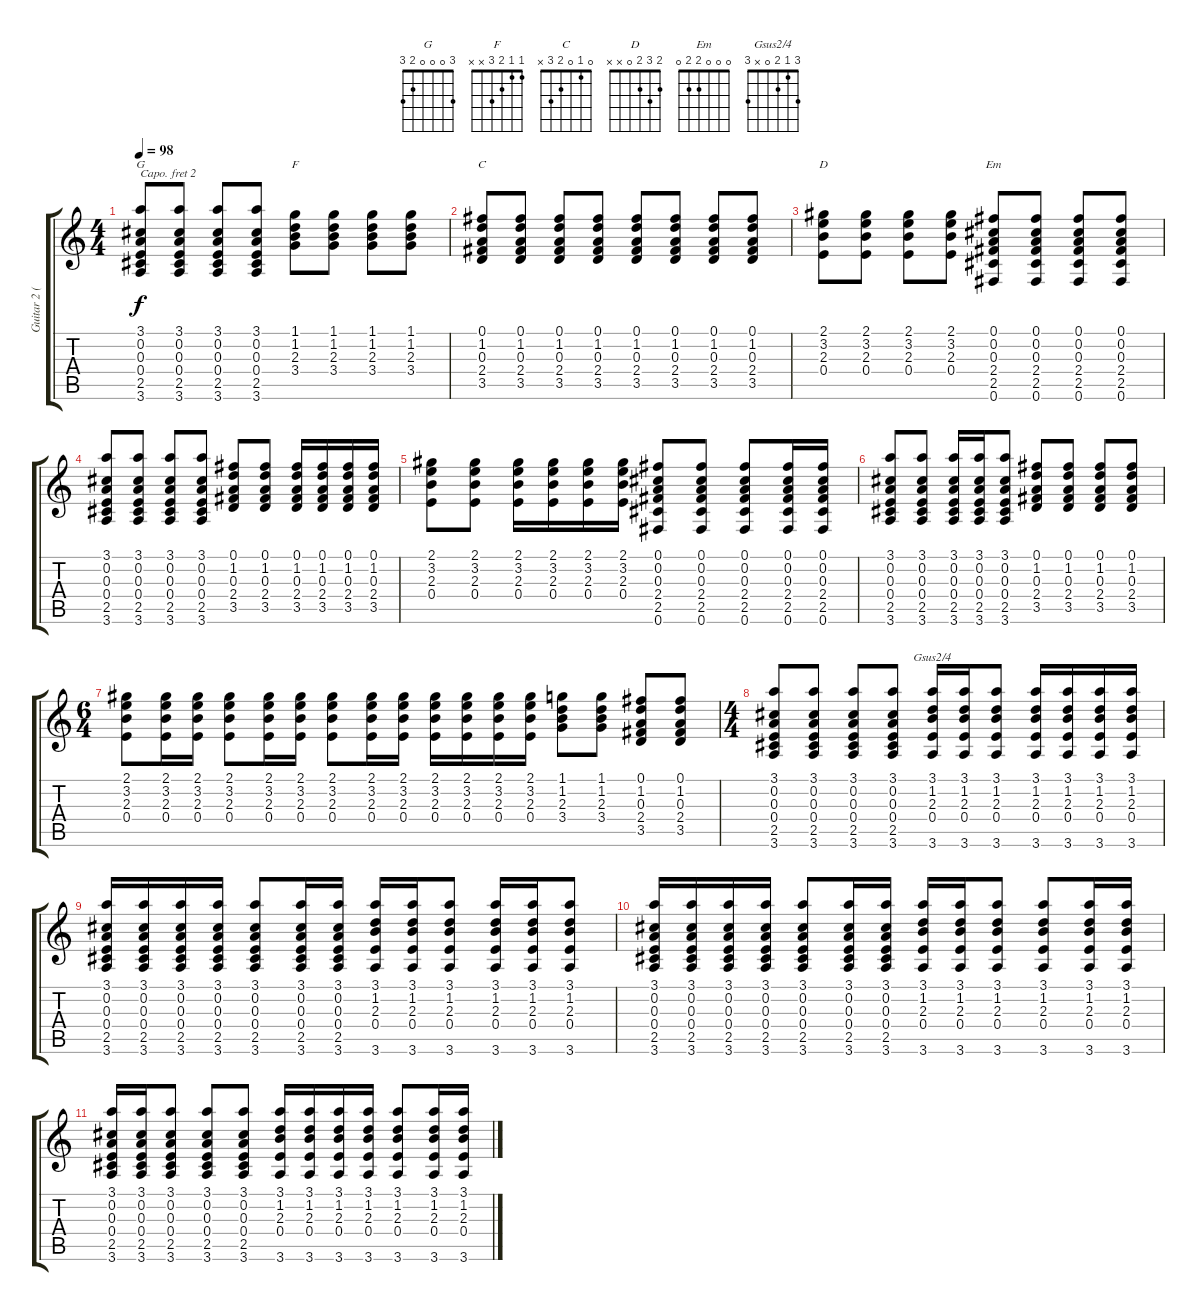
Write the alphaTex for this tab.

\track ("Guitar 2 (Capo 2nd)" "Guitar 2 (") {instrument acousticguitarsteel}
\staff {score tabs}
\capo 2
\tuning (E4 B3 G3 D3 A2 E2) {hide}
\chord ("G" 3 0 0 0 2 3)
\chord ("F" 1 1 2 3 x x)
\chord ("C" 0 1 0 2 3 x)
\chord ("D" 2 3 2 0 x x)
\chord ("Em" 0 0 0 2 2 0)
\chord ("Gsus2/4" 3 1 2 0 x 3)
\ts (4 4)
\tempo 98
\clef g2
\ks c
(3.1 0.2 0.3 0.4 2.5 3.6).8{ch "G" dy f} (3.1 0.2 0.3 0.4 2.5 3.6).8 (3.1 0.2 0.3 0.4 2.5 3.6).8 (3.1 0.2 0.3 0.4 2.5 3.6).8 (1.1 1.2 2.3 3.4).8{ch "F"} (1.1 1.2 2.3 3.4).8 (1.1 1.2 2.3 3.4).8 (1.1 1.2 2.3 3.4).8 |
(0.1 1.2 0.3 2.4 3.5).8{ch "C"} (0.1 1.2 0.3 2.4 3.5).8 (0.1 1.2 0.3 2.4 3.5).8 (0.1 1.2 0.3 2.4 3.5).8 (0.1 1.2 0.3 2.4 3.5).8 (0.1 1.2 0.3 2.4 3.5).8 (0.1 1.2 0.3 2.4 3.5).8 (0.1 1.2 0.3 2.4 3.5).8 |
(2.1 3.2 2.3 0.4).8{ch "D"} (2.1 3.2 2.3 0.4).8 (2.1 3.2 2.3 0.4).8 (2.1 3.2 2.3 0.4).8 (0.1 0.2 0.3 2.4 2.5 0.6).8{ch "Em"} (0.1 0.2 0.3 2.4 2.5 0.6).8 (0.1 0.2 0.3 2.4 2.5 0.6).8 (0.1 0.2 0.3 2.4 2.5 0.6).8 |
(3.1 0.2 0.3 0.4 2.5 3.6).8 (3.1 0.2 0.3 0.4 2.5 3.6).8 (3.1 0.2 0.3 0.4 2.5 3.6).8 (3.1 0.2 0.3 0.4 2.5 3.6).8 (0.1 1.2 0.3 2.4 3.5).8 (0.1 1.2 0.3 2.4 3.5).8 (0.1 1.2 0.3 2.4 3.5).16 (0.1 1.2 0.3 2.4 3.5).16 (0.1 1.2 0.3 2.4 3.5).16 (0.1 1.2 0.3 2.4 3.5).16 |
(2.1 3.2 2.3 0.4).8 (2.1 3.2 2.3 0.4).8 (2.1 3.2 2.3 0.4).16 (2.1 3.2 2.3 0.4).16 (2.1 3.2 2.3 0.4).16 (2.1 3.2 2.3 0.4).16 (0.1 0.2 0.3 2.4 2.5 0.6).8 (0.1 0.2 0.3 2.4 2.5 0.6).8 (0.1 0.2 0.3 2.4 2.5 0.6).8 (0.1 0.2 0.3 2.4 2.5 0.6).16 (0.1 0.2 0.3 2.4 2.5 0.6).16 |
(3.1 0.2 0.3 0.4 2.5 3.6).8 (3.1 0.2 0.3 0.4 2.5 3.6).8 (3.1 0.2 0.3 0.4 2.5 3.6).16 (3.1 0.2 0.3 0.4 2.5 3.6).16 (3.1 0.2 0.3 0.4 2.5 3.6).8 (0.1 1.2 0.3 2.4 3.5).8 (0.1 1.2 0.3 2.4 3.5).8 (0.1 1.2 0.3 2.4 3.5).8 (0.1 1.2 0.3 2.4 3.5).8 |
\ts (6 4)
(2.1 3.2 2.3 0.4).8 (2.1 3.2 2.3 0.4).16 (2.1 3.2 2.3 0.4).16 (2.1 3.2 2.3 0.4).8 (2.1 3.2 2.3 0.4).16 (2.1 3.2 2.3 0.4).16 (2.1 3.2 2.3 0.4).8 (2.1 3.2 2.3 0.4).16 (2.1 3.2 2.3 0.4).16 (2.1 3.2 2.3 0.4).16 (2.1 3.2 2.3 0.4).16 (2.1 3.2 2.3 0.4).16 (2.1 3.2 2.3 0.4).16 (1.1 1.2 2.3 3.4).8 (1.1 1.2 2.3 3.4).8 (0.1 1.2 0.3 2.4 3.5).8 (0.1 1.2 0.3 2.4 3.5).8 |
\ts (4 4)
(3.1 0.2 0.3 0.4 2.5 3.6).8 (3.1 0.2 0.3 0.4 2.5 3.6).8 (3.1 0.2 0.3 0.4 2.5 3.6).8 (3.1 0.2 0.3 0.4 2.5 3.6).8 (3.1 1.2 2.3 0.4 3.6).16{ch "Gsus2/4"} (3.1 1.2 2.3 0.4 3.6).16 (3.1 1.2 2.3 0.4 3.6).8 (3.1 1.2 2.3 0.4 3.6).16 (3.1 1.2 2.3 0.4 3.6).16 (3.1 1.2 2.3 0.4 3.6).16 (3.1 1.2 2.3 0.4 3.6).16 |
(3.1 0.2 0.3 0.4 2.5 3.6).16 (3.1 0.2 0.3 0.4 2.5 3.6).16 (3.1 0.2 0.3 0.4 2.5 3.6).16 (3.1 0.2 0.3 0.4 2.5 3.6).16 (3.1 0.2 0.3 0.4 2.5 3.6).8 (3.1 0.2 0.3 0.4 2.5 3.6).16 (3.1 0.2 0.3 0.4 2.5 3.6).16 (3.1 1.2 2.3 0.4 3.6).16 (3.1 1.2 2.3 0.4 3.6).16 (3.1 1.2 2.3 0.4 3.6).8 (3.1 1.2 2.3 0.4 3.6).16 (3.1 1.2 2.3 0.4 3.6).16 (3.1 1.2 2.3 0.4 3.6).8 |
(3.1 0.2 0.3 0.4 2.5 3.6).16 (3.1 0.2 0.3 0.4 2.5 3.6).16 (3.1 0.2 0.3 0.4 2.5 3.6).16 (3.1 0.2 0.3 0.4 2.5 3.6).16 (3.1 0.2 0.3 0.4 2.5 3.6).8 (3.1 0.2 0.3 0.4 2.5 3.6).16 (3.1 0.2 0.3 0.4 2.5 3.6).16 (3.1 1.2 2.3 0.4 3.6).16 (3.1 1.2 2.3 0.4 3.6).16 (3.1 1.2 2.3 0.4 3.6).8 (3.1 1.2 2.3 0.4 3.6).8 (3.1 1.2 2.3 0.4 3.6).16 (3.1 1.2 2.3 0.4 3.6).16 |
(3.1 0.2 0.3 0.4 2.5 3.6).16 (3.1 0.2 0.3 0.4 2.5 3.6).16 (3.1 0.2 0.3 0.4 2.5 3.6).8 (3.1 0.2 0.3 0.4 2.5 3.6).8 (3.1 0.2 0.3 0.4 2.5 3.6).8 (3.1 1.2 2.3 0.4 3.6).16 (3.1 1.2 2.3 0.4 3.6).16 (3.1 1.2 2.3 0.4 3.6).16 (3.1 1.2 2.3 0.4 3.6).16 (3.1 1.2 2.3 0.4 3.6).8 (3.1 1.2 2.3 0.4 3.6).16 (3.1 1.2 2.3 0.4 3.6).16
